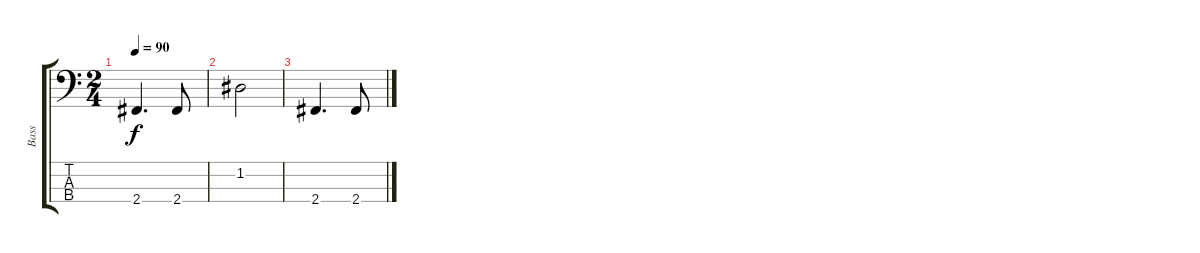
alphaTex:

\track ("Bass" "Bass") {instrument electricbasspick}
\staff {score tabs}
\tuning (G2 D2 A1 E1) {hide}
\ts (2 4)
\tempo 90
\clef f4
\ks c
2.4.4{d dy f} 2.4.8 |
1.2.2 |
2.4.4{d} 2.4.8
